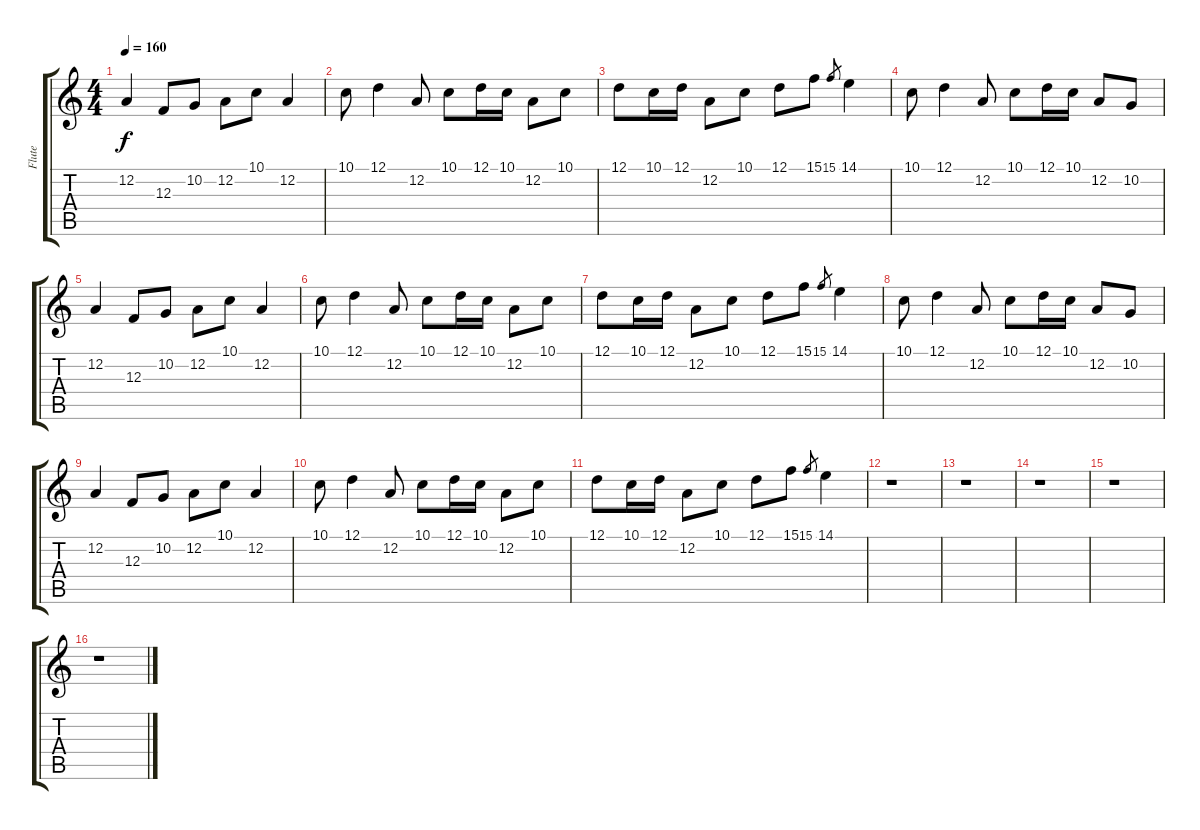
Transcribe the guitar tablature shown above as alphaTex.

\track ("Flute" "Flute") {instrument flute}
\staff {score tabs}
\tuning (D4 A3 F3 C3 G2 D2) {hide}
\ts (4 4)
\tempo 160
\clef g2
\ks c
12.2.4{dy f} 12.3.8 10.2.8 12.2.8 10.1.8 12.2.4 |
10.1.8 12.1.4 12.2.8 10.1.8 12.1.16 10.1.16 12.2.8 10.1.8 |
12.1.8 10.1.16 12.1.16 12.2.8 10.1.8 12.1.8 15.1.8 15.1.8{gr} 14.1.4 |
10.1.8 12.1.4 12.2.8 10.1.8 12.1.16 10.1.16 12.2.8 10.2.8 |
12.2.4 12.3.8 10.2.8 12.2.8 10.1.8 12.2.4 |
10.1.8 12.1.4 12.2.8 10.1.8 12.1.16 10.1.16 12.2.8 10.1.8 |
12.1.8 10.1.16 12.1.16 12.2.8 10.1.8 12.1.8 15.1.8 15.1.8{gr} 14.1.4 |
10.1.8 12.1.4 12.2.8 10.1.8 12.1.16 10.1.16 12.2.8 10.2.8 |
12.2.4 12.3.8 10.2.8 12.2.8 10.1.8 12.2.4 |
10.1.8 12.1.4 12.2.8 10.1.8 12.1.16 10.1.16 12.2.8 10.1.8 |
12.1.8 10.1.16 12.1.16 12.2.8 10.1.8 12.1.8 15.1.8 15.1.8{gr} 14.1.4 |
r.1 |
r.1 |
r.1 |
r.1 |
r.1
